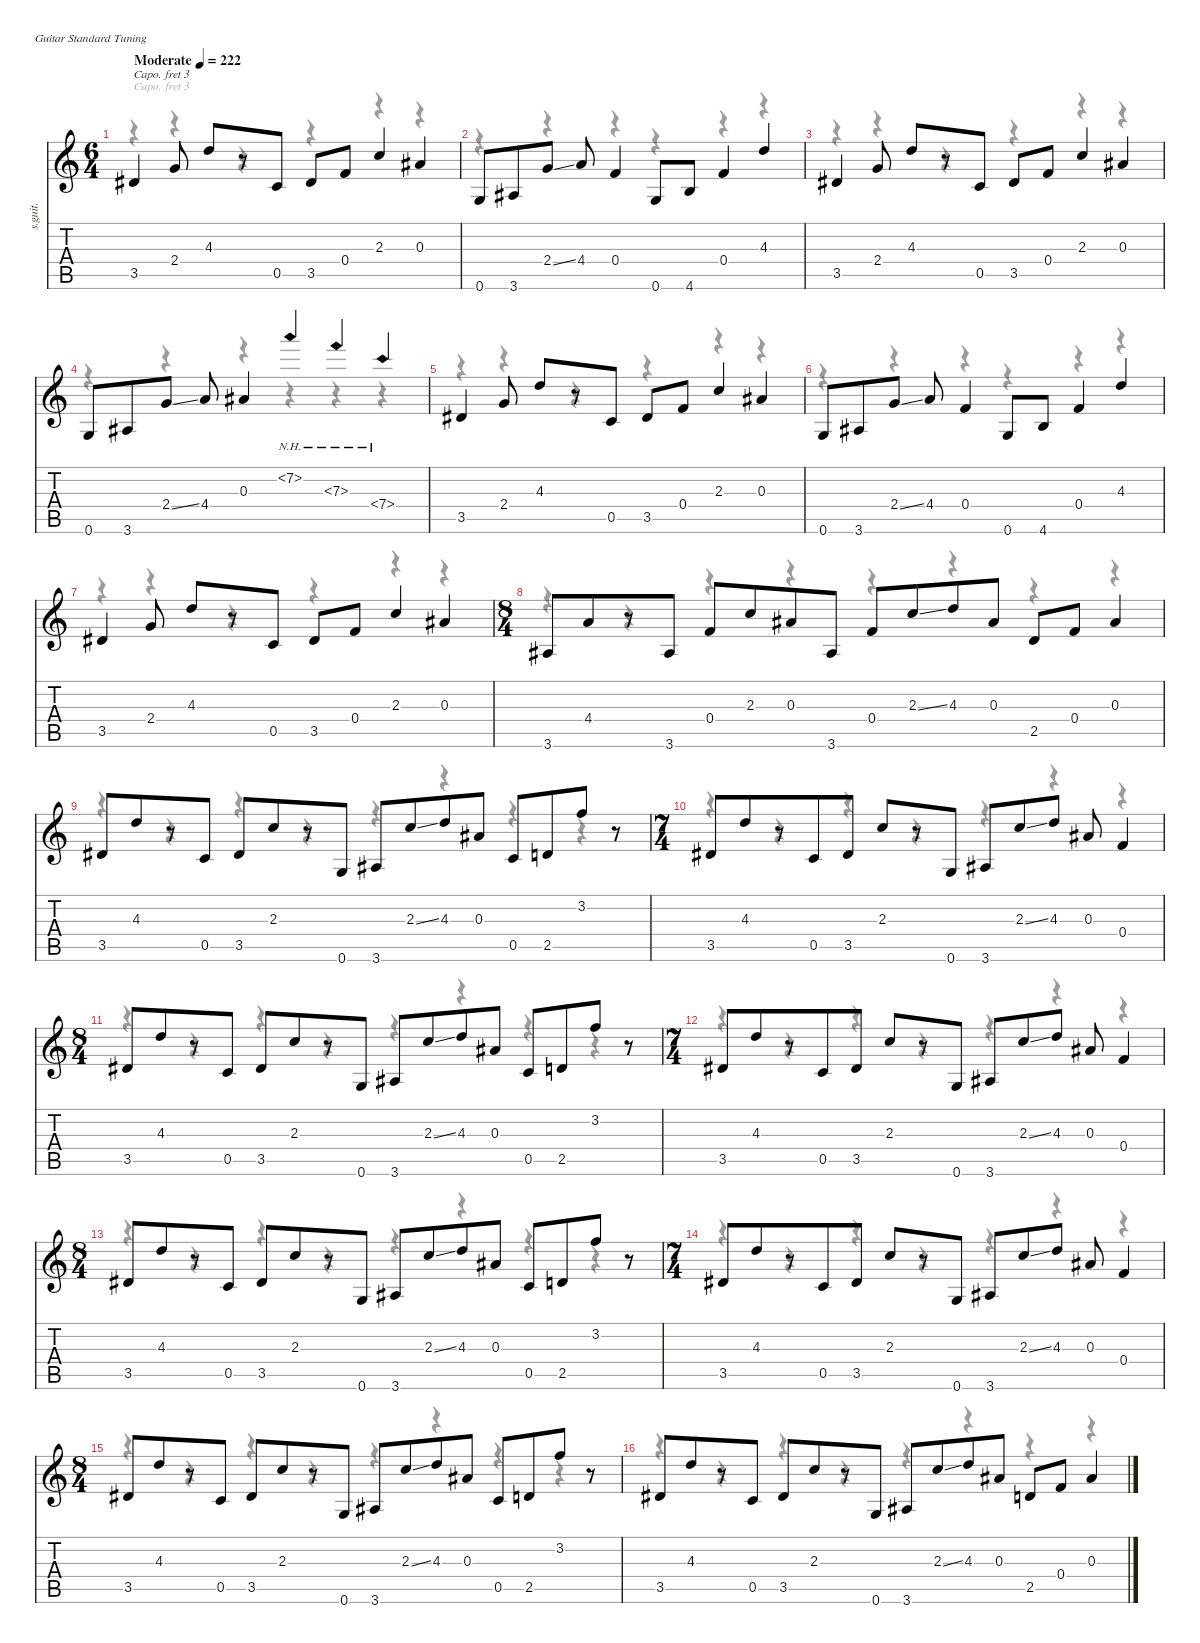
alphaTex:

\defaultSystemsLayout 4
\hideDynamics
\bracketExtendMode nobrackets
\otherSystemsTrackNameOrientation horizontal
\track ("Track 1" "s.guit.") {instrument acousticguitarsteel}
\staff {score tabs}
\capo 3
\tuning (E4 B3 G3 D3 A2 E2)
\voice
\ts (6 4)
\beaming (8 3 3 3 3)
\tempo (222 "Moderate")
\clef g2
\ks c
3.5{acc #}.4{dy f instrument acousticguitarsteel beam Up} 2.4.8{beam Up} 4.3.8{beam Up} r.8{beam Up} 0.5.8{beam Up} 3.5{acc #}.8{beam Up} 0.4.8{beam Up} 2.3.4{beam Up} 0.3{acc #}.4{beam Up} |
0.6.8{beam Up} 3.6{acc #}.8{beam Up} 2.4{ss}.8{beam Up} 4.4.8{beam Up} 0.4.4{beam Up} 0.6.8{beam Up} 4.6.8{beam Up} 0.4.4{beam Up} 4.3.4{beam Up} |
3.5{acc #}.4{beam Up} 2.4.8{beam Up} 4.3.8{beam Up} r.8{beam Up} 0.5.8{beam Up} 3.5{acc #}.8{beam Up} 0.4.8{beam Up} 2.3.4{beam Up} 0.3{acc #}.4{beam Up} |
0.6.8{beam Up} 3.6{acc #}.8{beam Up} 2.4{ss}.8{beam Up} 4.4.8{beam Up} 0.3{acc #}.4{beam Up} 7.2{nh}.4{beam Up} 7.3{nh}.4{beam Up} 7.4{nh}.4{beam Up} |
3.5{acc #}.4{beam Up} 2.4.8{beam Up} 4.3.8{beam Up} r.8{beam Up} 0.5.8{beam Up} 3.5{acc #}.8{beam Up} 0.4.8{beam Up} 2.3.4{beam Up} 0.3{acc #}.4{beam Up} |
0.6.8{beam Up} 3.6{acc #}.8{beam Up} 2.4{ss}.8{beam Up} 4.4.8{beam Up} 0.4.4{beam Up} 0.6.8{beam Up} 4.6.8{beam Up} 0.4.4{beam Up} 4.3.4{beam Up} |
3.5{acc #}.4{beam Up} 2.4.8{beam Up} 4.3.8{beam Up} r.8{beam Up} 0.5.8{beam Up} 3.5{acc #}.8{beam Up} 0.4.8{beam Up} 2.3.4{beam Up} 0.3{acc #}.4{beam Up} |
\ts (8 4)
\beaming (8 4 4 4 4)
3.6{acc #}.8{beam Up} 4.4.8{beam Up} r.8{beam Up} 3.6{acc #}.8{beam Up} 0.4.8{beam Up} 2.3.8{beam Up} 0.3{acc #}.8{beam Up} 3.6{acc #}.8{beam Up} 0.4.8{beam Up} 2.3{ss}.8{beam Up} 4.3.8{beam Up} 0.3{acc #}.8{beam Up} 2.5.8{beam Up} 0.4.8{beam Up} 0.3{acc #}.4{beam Up} |
3.5{acc #}.8{beam Up} 4.3.8{beam Up} r.8{beam Up} 0.5.8{beam Up} 3.5{acc #}.8{beam Up} 2.3.8{beam Up} r.8{beam Up} 0.6.8{beam Up} 3.6{acc #}.8{beam Up} 2.3{ss}.8{beam Up} 4.3.8{beam Up} 0.3{acc #}.8{beam Up} 0.5.8{beam Up} 2.5.8{beam Up} 3.2.8{beam Up} r.8{beam Up} |
\ts (7 4)
\beaming (8 5 3 3 3)
3.5{acc #}.8{beam Up} 4.3.8{beam Up} r.8{beam Up} 0.5.8{beam Up} 3.5{acc #}.8{beam Up} 2.3.8{beam Up} r.8{beam Up} 0.6.8{beam Up} 3.6{acc #}.8{beam Up} 2.3{ss}.8{beam Up} 4.3.8{beam Up} 0.3{acc #}.8{beam Up} 0.4.4{beam Up} |
\ts (8 4)
\beaming (8 4 4 4 4)
3.5{acc #}.8{beam Up} 4.3.8{beam Up} r.8{beam Up} 0.5.8{beam Up} 3.5{acc #}.8{beam Up} 2.3.8{beam Up} r.8{beam Up} 0.6.8{beam Up} 3.6{acc #}.8{beam Up} 2.3{ss}.8{beam Up} 4.3.8{beam Up} 0.3{acc #}.8{beam Up} 0.5.8{beam Up} 2.5.8{beam Up} 3.2.8{beam Up} r.8{beam Up} |
\ts (7 4)
\beaming (8 5 3 3 3)
3.5{acc #}.8{beam Up} 4.3.8{beam Up} r.8{beam Up} 0.5.8{beam Up} 3.5{acc #}.8{beam Up} 2.3.8{beam Up} r.8{beam Up} 0.6.8{beam Up} 3.6{acc #}.8{beam Up} 2.3{ss}.8{beam Up} 4.3.8{beam Up} 0.3{acc #}.8{beam Up} 0.4.4{beam Up} |
\ts (8 4)
\beaming (8 4 4 4 4)
3.5{acc #}.8{beam Up} 4.3.8{beam Up} r.8{beam Up} 0.5.8{beam Up} 3.5{acc #}.8{beam Up} 2.3.8{beam Up} r.8{beam Up} 0.6.8{beam Up} 3.6{acc #}.8{beam Up} 2.3{ss}.8{beam Up} 4.3.8{beam Up} 0.3{acc #}.8{beam Up} 0.5.8{beam Up} 2.5.8{beam Up} 3.2.8{beam Up} r.8{beam Up} |
\ts (7 4)
\beaming (8 5 3 3 3)
3.5{acc #}.8{beam Up} 4.3.8{beam Up} r.8{beam Up} 0.5.8{beam Up} 3.5{acc #}.8{beam Up} 2.3.8{beam Up} r.8{beam Up} 0.6.8{beam Up} 3.6{acc #}.8{beam Up} 2.3{ss}.8{beam Up} 4.3.8{beam Up} 0.3{acc #}.8{beam Up} 0.4.4{beam Up} |
\ts (8 4)
\beaming (8 4 4 4 4)
3.5{acc #}.8{beam Up} 4.3.8{beam Up} r.8{beam Up} 0.5.8{beam Up} 3.5{acc #}.8{beam Up} 2.3.8{beam Up} r.8{beam Up} 0.6.8{beam Up} 3.6{acc #}.8{beam Up} 2.3{ss}.8{beam Up} 4.3.8{beam Up} 0.3{acc #}.8{beam Up} 0.5.8{beam Up} 2.5.8{beam Up} 3.2.8{beam Up} r.8{beam Up} |
3.5{acc #}.8{beam Up} 4.3.8{beam Up} r.8{beam Up} 0.5.8{beam Up} 3.5{acc #}.8{beam Up} 2.3.8{beam Up} r.8{beam Up} 0.6.8{beam Up} 3.6{acc #}.8{beam Up} 2.3{ss}.8{beam Up} 4.3.8{beam Up} 0.3{acc #}.8{beam Up} 2.5.8{beam Up} 0.4.8{beam Up} 0.3{acc #}.4{beam Up}
\voice
\clef g2
\ottava regular
\simile none
\ks c
r.4{dy mf beam Down} r.4{beam Down} r.4{beam Down} r.4{beam Down} r.4{beam Down} r.4{beam Down} |
r.4{beam Down} r.4{beam Down} r.4{beam Down} r.4{beam Down} r.4{beam Down} r.4{beam Down} |
r.4{beam Down} r.4{beam Down} r.4{beam Down} r.4{beam Down} r.4{beam Down} r.4{beam Down} |
r.4{beam Down} r.4{beam Down} r.4{beam Down} r.4{beam Down} r.4{beam Down} r.4{beam Down} |
r.4{beam Down} r.4{beam Down} r.4{beam Down} r.4{beam Down} r.4{beam Down} r.4{beam Down} |
r.4{beam Down} r.4{beam Down} r.4{beam Down} r.4{beam Down} r.4{beam Down} r.4{beam Down} |
r.4{beam Down} r.4{beam Down} r.4{beam Down} r.4{beam Down} r.4{beam Down} r.4{beam Down} |
r.4{beam Down} r.4{beam Down} r.4{beam Down} r.4{beam Down} r.4{beam Down} r.4{beam Down} r.4{beam Down} r.4{beam Down} |
r.4{beam Down} r.4{beam Down} r.4{beam Down} r.4{beam Down} r.4{beam Down} r.4{beam Down} r.4{beam Down} r.4{beam Down} |
r.4{beam Down} r.4{beam Down} r.4{beam Down} r.4{beam Down} r.4{beam Down} r.4{beam Down} r.4{beam Down} |
r.4{beam Down} r.4{beam Down} r.4{beam Down} r.4{beam Down} r.4{beam Down} r.4{beam Down} r.4{beam Down} r.4{beam Down} |
r.4{beam Down} r.4{beam Down} r.4{beam Down} r.4{beam Down} r.4{beam Down} r.4{beam Down} r.4{beam Down} |
r.4{beam Down} r.4{beam Down} r.4{beam Down} r.4{beam Down} r.4{beam Down} r.4{beam Down} r.4{beam Down} r.4{beam Down} |
r.4{beam Down} r.4{beam Down} r.4{beam Down} r.4{beam Down} r.4{beam Down} r.4{beam Down} r.4{beam Down} |
r.4{beam Down} r.4{beam Down} r.4{beam Down} r.4{beam Down} r.4{beam Down} r.4{beam Down} r.4{beam Down} r.4{beam Down} |
r.4{beam Down} r.4{beam Down} r.4{beam Down} r.4{beam Down} r.4{beam Down} r.4{beam Down} r.4{beam Down} r.4{beam Down}
